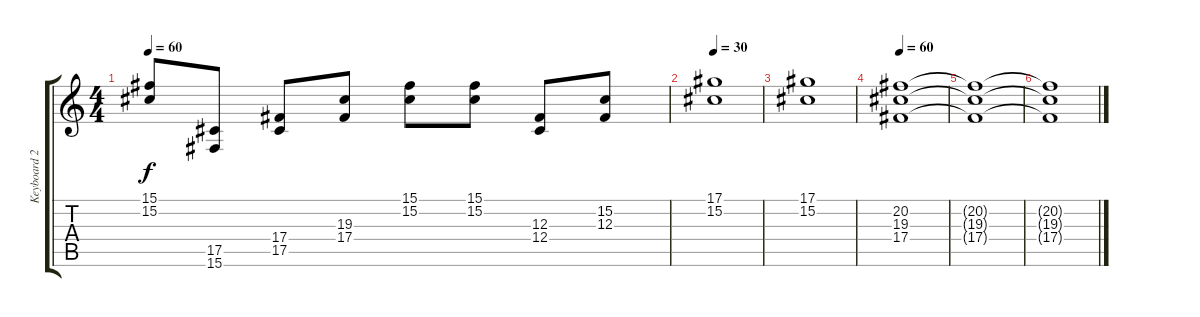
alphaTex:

\track ("Keyboard 2" "Keyboard 2") {instrument pad1newage}
\staff {score tabs}
\tuning (Eb4 Bb3 Gb3 Db3 Ab2 Eb2) {hide}
\ts (4 4)
\tempo 60
\clef g2
\ks c
(15.1 15.2).8{dy f} (17.5 15.6).8 (17.4 17.5).8 (19.3 17.4).8 (15.1 15.2).8 (15.1 15.2).8 (12.3 12.4).8 (15.2 12.3).8 |
\tempo 30
(17.1 15.2).1 |
(17.1 15.2).1 |
\tempo 60
(20.2 19.3 17.4).1 |
(20.2{t} 19.3{t} 17.4{t}).1 |
(20.2{t} 19.3{t} 17.4{t}).1
